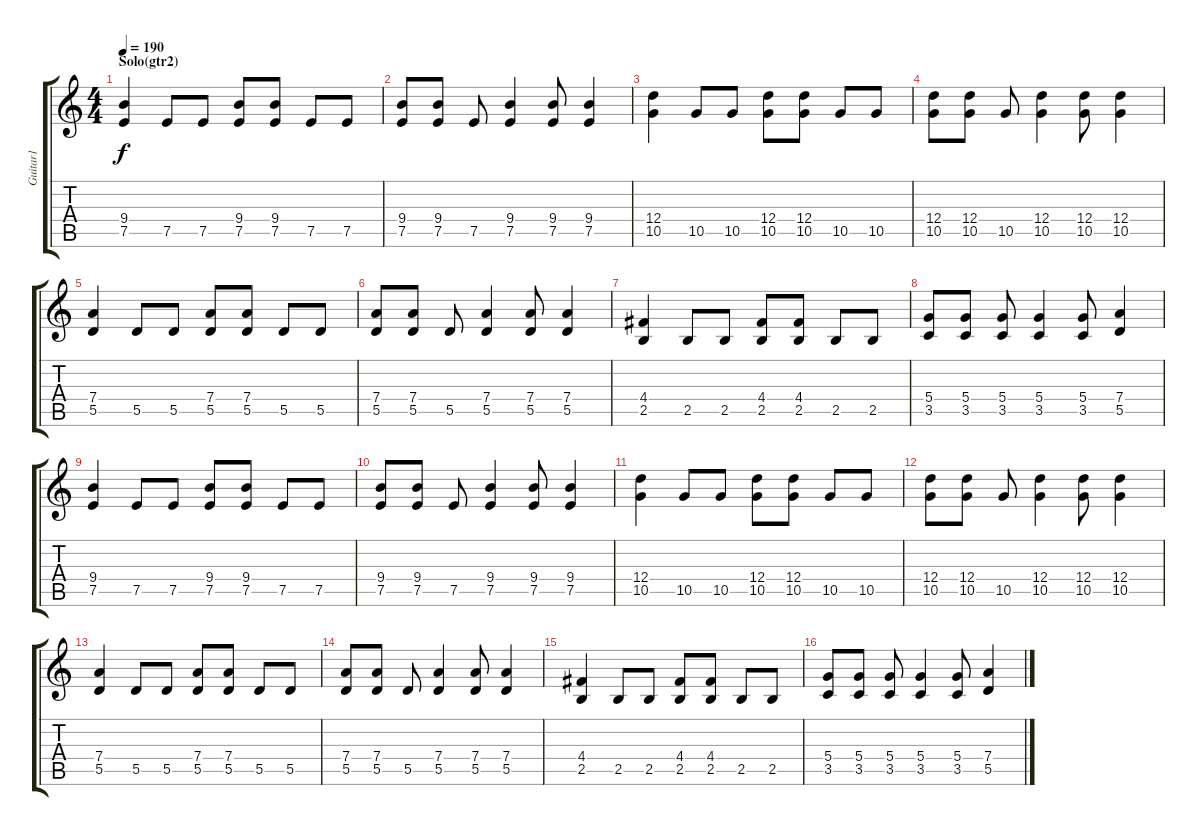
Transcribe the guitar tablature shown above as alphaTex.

\track ("Guitar1" "Guitar1") {instrument distortionguitar}
\staff {score tabs}
\tuning (E4 B3 G3 D3 A2 E2) {hide}
\ts (4 4)
\section ("" "Solo(gtr2)")
\tempo 190
\clef g2
\ks c
(9.4 7.5).4{dy f} 7.5.8 7.5.8 (9.4 7.5).8 (9.4 7.5).8 7.5.8 7.5.8 |
(9.4 7.5).8 (9.4 7.5).8 7.5.8 (9.4 7.5).4 (9.4 7.5).8 (9.4 7.5).4 |
(12.4 10.5).4 10.5.8 10.5.8 (12.4 10.5).8 (12.4 10.5).8 10.5.8 10.5.8 |
(12.4 10.5).8 (12.4 10.5).8 10.5.8 (12.4 10.5).4 (12.4 10.5).8 (12.4 10.5).4 |
(7.4 5.5).4 5.5.8 5.5.8 (7.4 5.5).8 (7.4 5.5).8 5.5.8 5.5.8 |
(7.4 5.5).8 (7.4 5.5).8 5.5.8 (7.4 5.5).4 (7.4 5.5).8 (7.4 5.5).4 |
(4.4 2.5).4 2.5.8 2.5.8 (4.4 2.5).8 (4.4 2.5).8 2.5.8 2.5.8 |
(5.4 3.5).8 (5.4 3.5).8 (5.4 3.5).8 (5.4 3.5).4 (5.4 3.5).8 (7.4 5.5).4 |
(9.4 7.5).4 7.5.8 7.5.8 (9.4 7.5).8 (9.4 7.5).8 7.5.8 7.5.8 |
(9.4 7.5).8 (9.4 7.5).8 7.5.8 (9.4 7.5).4 (9.4 7.5).8 (9.4 7.5).4 |
(12.4 10.5).4 10.5.8 10.5.8 (12.4 10.5).8 (12.4 10.5).8 10.5.8 10.5.8 |
(12.4 10.5).8 (12.4 10.5).8 10.5.8 (12.4 10.5).4 (12.4 10.5).8 (12.4 10.5).4 |
(7.4 5.5).4 5.5.8 5.5.8 (7.4 5.5).8 (7.4 5.5).8 5.5.8 5.5.8 |
(7.4 5.5).8 (7.4 5.5).8 5.5.8 (7.4 5.5).4 (7.4 5.5).8 (7.4 5.5).4 |
(4.4 2.5).4 2.5.8 2.5.8 (4.4 2.5).8 (4.4 2.5).8 2.5.8 2.5.8 |
(5.4 3.5).8 (5.4 3.5).8 (5.4 3.5).8 (5.4 3.5).4 (5.4 3.5).8 (7.4 5.5).4
